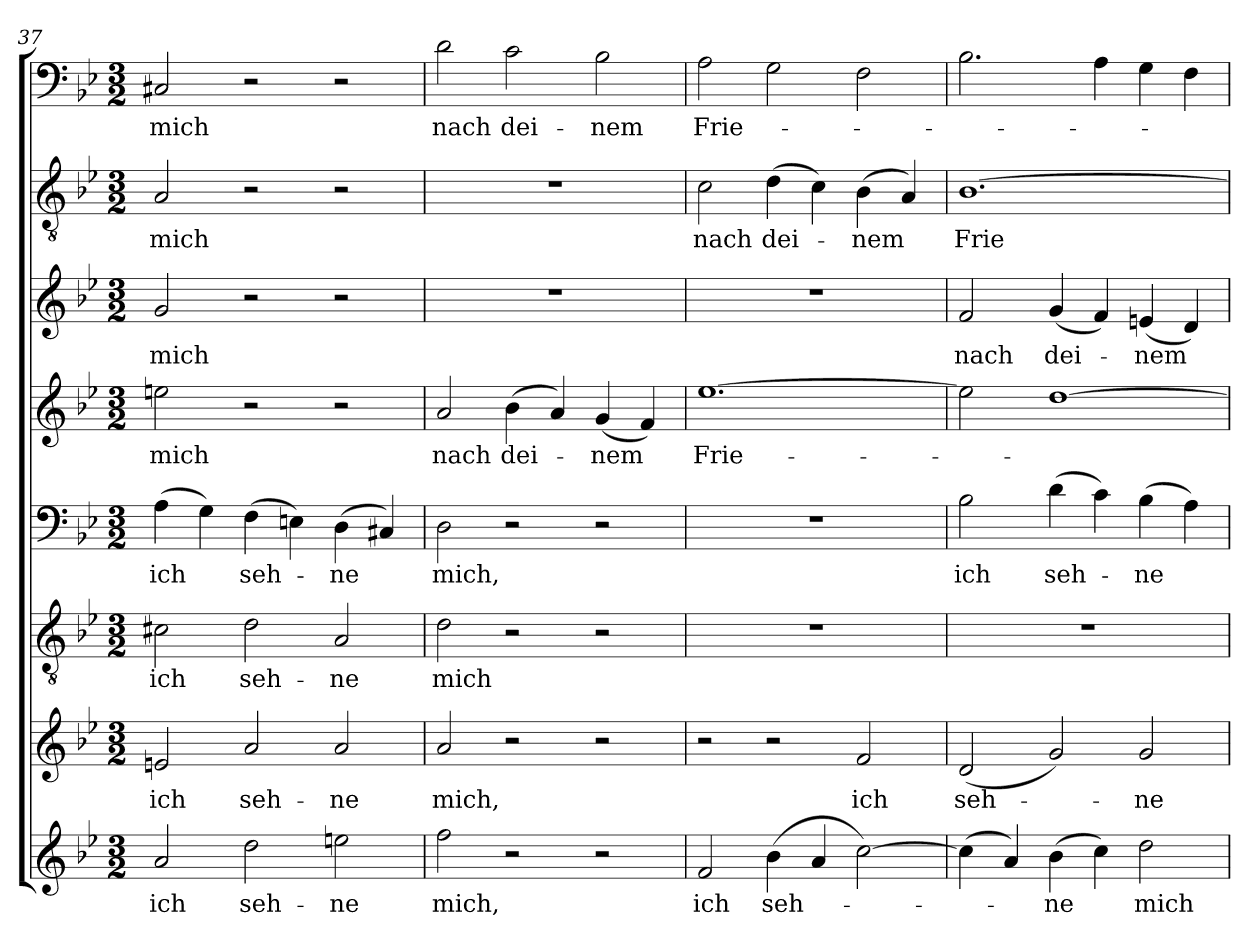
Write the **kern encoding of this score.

**kern	**text	**kern	**text	**kern	**text	**kern	**text	**kern	**text	**kern	**text	**kern	**text	**kern	**text
*part8	*part8	*part7	*part7	*part6	*part6	*part5	*part5	*part4	*part4	*part3	*part3	*part2	*part2	*part1	*part1
*staff8	*staff8	*staff7	*staff7	*staff6	*staff6	*staff5	*staff5	*staff4	*staff4	*staff3	*staff3	*staff2	*staff2	*staff1	*staff1
*clefG2	*	*clefG2	*	*clefGv2	*	*clefF4	*	*clefG2	*	*clefG2	*	*clefGv2	*	*clefF4	*
*k[b-e-]	*	*k[b-e-]	*	*k[b-e-]	*	*k[b-e-]	*	*k[b-e-]	*	*k[b-e-]	*	*k[b-e-]	*	*k[b-e-]	*
*g:	*	*g:	*	*g:	*	*g:	*	*g:	*	*g:	*	*g:	*	*g:	*
*M3/2	*	*M3/2	*	*M3/2	*	*M3/2	*	*M3/2	*	*M3/2	*	*M3/2	*	*M3/2	*
=37	=37	=37	=37	=37	=37	=37	=37	=37	=37	=37	=37	=37	=37	=37	=37
2a/	ich	2en/	ich	2c#X\	ich	(4A\	ich	2een\	mich	2g/	mich	2A/	mich	2C#X/	mich
.	.	.	.	.	.	4G\)	.	.	.	.	.	.	.	.	.
2dd\	seh-	2a/	seh-	2d\	seh-	(4F\	seh-	2r	.	2r	.	2r	.	2r	.
.	.	.	.	.	.	4En\)	.	.	.	.	.	.	.	.	.
2een\	-ne	2a/	-ne	2A/	-ne	(4D\	-ne	2r	.	2r	.	2r	.	2r	.
.	.	.	.	.	.	4C#X/)	.	.	.	.	.	.	.	.	.
=38	=38	=38	=38	=38	=38	=38	=38	=38	=38	=38	=38	=38	=38	=38	=38
2ff\	mich,	2a/	mich,	2d\	mich	2D\	mich,	2a/	nach	1.r	.	1.r	.	2d\	nach
2r	.	2r	.	2r	.	2r	.	(4b-\	dei-	.	.	.	.	2c\	dei-
.	.	.	.	.	.	.	.	4a/)	.	.	.	.	.	.	.
2r	.	2r	.	2r	.	2r	.	(4g/	-nem	.	.	.	.	2B-\	-nem
.	.	.	.	.	.	.	.	4f/)	.	.	.	.	.	.	.
=39	=39	=39	=39	=39	=39	=39	=39	=39	=39	=39	=39	=39	=39	=39	=39
2f/	ich	2r	.	1.r	.	1.r	.	[1.ee-\	Frie-	1.r	.	2c\	nach	2A\	Frie-
(4b-\	seh-	2r	.	.	.	.	.	.	.	.	.	(4d\	dei-	2G\	.
4a/	.	.	.	.	.	.	.	.	.	.	.	4c\)	.	.	.
[2cc\)	.	2f/	ich	.	.	.	.	.	.	.	.	(4B-\	-nem	2F\	.
.	.	.	.	.	.	.	.	.	.	.	.	4A/)	.	.	.
=40	=40	=40	=40	=40	=40	=40	=40	=40	=40	=40	=40	=40	=40	=40	=40
(4cc\]	.	(2d/	seh-	1.r	.	2B-\	ich	2ee-\]	.	2f/	nach	[1.B-\	Frie-	2.B-\	.
4a/)	.	.	.	.	.	.	.	.	.	.	.	.	.	.	.
(4b-\	-ne	2g/)	.	.	.	(4d\	seh-	[1dd\	.	(4g/	dei-	.	.	.	.
4cc\)	.	.	.	.	.	4c\)	.	.	.	4f/)	.	.	.	4A\	.
2dd\	mich	2g/	-ne	.	.	(4B-\	-ne	.	.	(4en/	-nem	.	.	4G\	.
.	.	.	.	.	.	4A\)	.	.	.	4d/)	.	.	.	4F\	.
=	=	=	=	=	=	=	=	=	=	=	=	=	=	=	=
*-	*-	*-	*-	*-	*-	*-	*-	*-	*-	*-	*-	*-	*-	*-	*-
